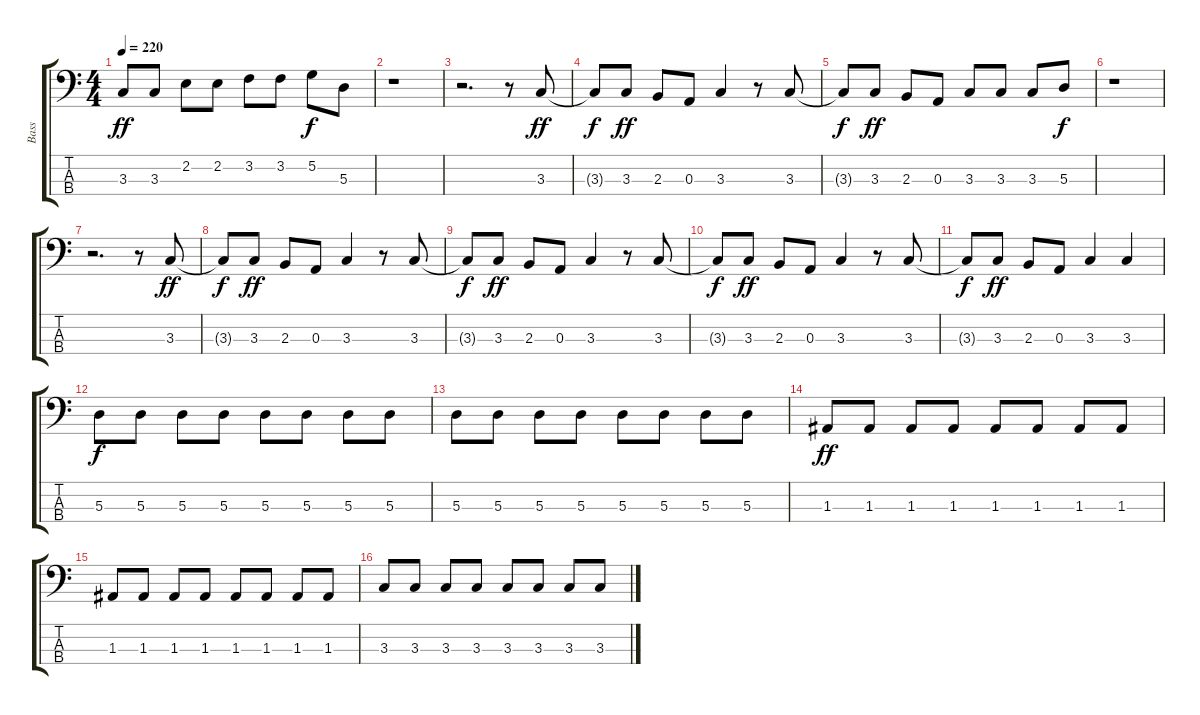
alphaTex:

\track ("Bass" "Bass") {instrument electricbassfinger}
\staff {score tabs}
\tuning (G2 D2 A1 E1) {hide}
\ts (4 4)
\tempo 220
\clef f4
\ks c
3.3.8{dy ff} 3.3.8 2.2.8 2.2.8 3.2.8 3.2.8 5.2.8{dy f} 5.3.8 |
r.1 |
r.2{d} r.8 3.3.8{dy ff} |
3.3{t}.8{dy f} 3.3.8{dy ff} 2.3.8 0.3.8 3.3.4 r.8 3.3.8 |
3.3{t}.8{dy f} 3.3.8{dy ff} 2.3.8 0.3.8 3.3.8 3.3.8 3.3.8 5.3.8{dy f} |
r.1 |
r.2{d} r.8 3.3.8{dy ff} |
3.3{t}.8{dy f} 3.3.8{dy ff} 2.3.8 0.3.8 3.3.4 r.8 3.3.8 |
3.3{t}.8{dy f} 3.3.8{dy ff} 2.3.8 0.3.8 3.3.4 r.8 3.3.8 |
3.3{t}.8{dy f} 3.3.8{dy ff} 2.3.8 0.3.8 3.3.4 r.8 3.3.8 |
3.3{t}.8{dy f} 3.3.8{dy ff} 2.3.8 0.3.8 3.3.4 3.3.4 |
5.3.8{dy f} 5.3.8 5.3.8 5.3.8 5.3.8 5.3.8 5.3.8 5.3.8 |
5.3.8 5.3.8 5.3.8 5.3.8 5.3.8 5.3.8 5.3.8 5.3.8 |
1.3.8{dy ff} 1.3.8 1.3.8 1.3.8 1.3.8 1.3.8 1.3.8 1.3.8 |
1.3.8 1.3.8 1.3.8 1.3.8 1.3.8 1.3.8 1.3.8 1.3.8 |
3.3.8 3.3.8 3.3.8 3.3.8 3.3.8 3.3.8 3.3.8 3.3.8
